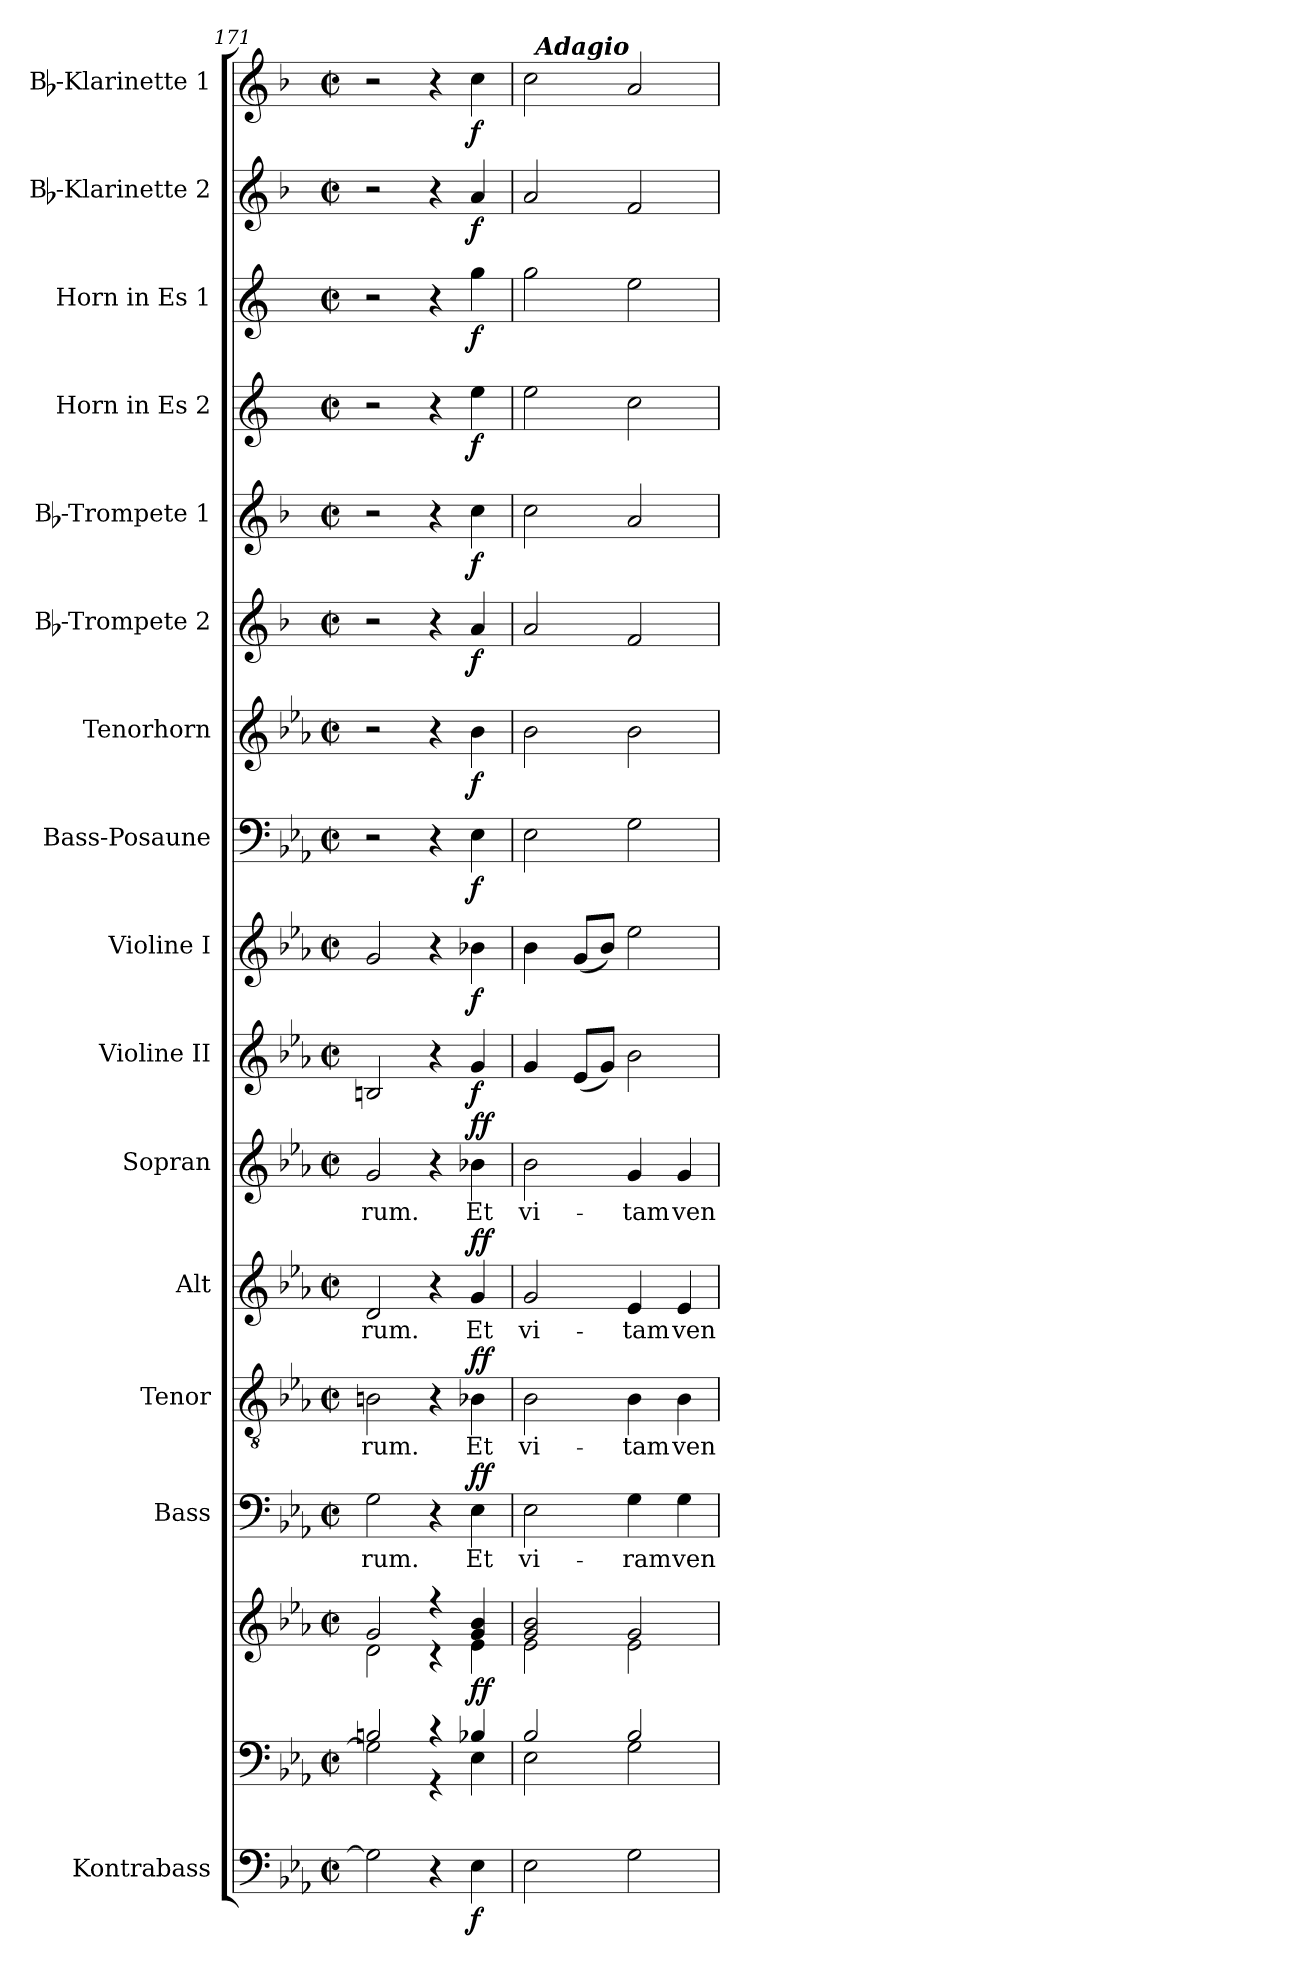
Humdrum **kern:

**kern	**dynam	**kern	**kern	**dynam	**kern	**text	**dynam	**kern	**text	**dynam	**kern	**text	**dynam	**kern	**text	**dynam	**kern	**dynam	**kern	**dynam	**kern	**dynam	**kern	**dynam	**kern	**dynam	**kern	**dynam	**kern	**dynam	**kern	**dynam	**kern	**dynam	**kern	**dynam
*part16	*part16	*part15	*part15	*part15	*part14	*part14	*part14	*part13	*part13	*part13	*part12	*part12	*part12	*part11	*part11	*part11	*part10	*part10	*part9	*part9	*part8	*part8	*part7	*part7	*part6	*part6	*part5	*part5	*part4	*part4	*part3	*part3	*part2	*part2	*part1	*part1
*staff17	*staff17	*staff16	*staff15	*staff15/16	*staff14	*staff14	*staff14	*staff13	*staff13	*staff13	*staff12	*staff12	*staff12	*staff11	*staff11	*staff11	*staff10	*staff10	*staff9	*staff9	*staff8	*staff8	*staff7	*staff7	*staff6	*staff6	*staff5	*staff5	*staff4	*staff4	*staff3	*staff3	*staff2	*staff2	*staff1	*staff1
*I"Kontrabass	*	*	*	*	*I"Bass	*	*	*I"Tenor	*	*	*I"Alt	*	*	*I"Sopran	*	*	*I"Violine II	*	*I"Violine I	*	*I"Bass-Posaune	*	*I"Tenorhorn	*	*I"Bb-Trompete 2	*	*I"Bb-Trompete 1	*	*I"Horn in Es 2	*	*I"Horn in Es 1	*	*I"Bb-Klarinette 2	*	*I"Bb-Klarinette 1	*
*I'Kb.	*	*	*	*	*I'B.	*	*	*I'T.	*	*	*I'A.	*	*	*I'S.	*	*	*I'Vl. II	*	*I'Vl. I	*	*I'B. Pos.	*	*I'T. Hrn.	*	*I'Bb Trp. 2	*	*I'Bb Trp. 1	*	*	*	*	*	*I'Bb Kl. 2	*	*I'Bb Kl. 1	*
*clefF4	*	*clefF4	*clefG2	*	*clefF4	*	*	*clefGv2	*	*	*clefG2	*	*	*clefG2	*	*	*clefG2	*	*clefG2	*	*clefF4	*	*clefG2	*	*clefG2	*	*clefG2	*	*clefG2	*	*clefG2	*	*clefG2	*	*clefG2	*
*ITrd7c12	*	*	*	*	*	*	*	*	*	*	*	*	*	*	*	*	*	*	*	*	*	*	*ITrd8c14	*	*ITrd1c2	*	*ITrd1c2	*	*ITrd5c9	*	*ITrd5c9	*	*ITrd1c2	*	*ITrd1c2	*
*k[b-e-a-]	*	*k[b-e-a-]	*k[b-e-a-]	*	*k[b-e-a-]	*	*	*k[b-e-a-]	*	*	*k[b-e-a-]	*	*	*k[b-e-a-]	*	*	*k[b-e-a-]	*	*k[b-e-a-]	*	*k[b-e-a-]	*	*k[b-e-a-]	*	*k[b-e-a-]	*	*k[b-e-a-]	*	*k[b-e-a-]	*	*k[b-e-a-]	*	*k[b-e-a-]	*	*k[b-e-a-]	*
*E-:	*	*E-:	*E-:	*	*E-:	*	*	*E-:	*	*	*E-:	*	*	*E-:	*	*	*E-:	*	*E-:	*	*E-:	*	*E-:	*	*E-:	*	*E-:	*	*E-:	*	*E-:	*	*E-:	*	*E-:	*
*M2/2	*	*M2/2	*M2/2	*	*M2/2	*	*	*M2/2	*	*	*M2/2	*	*	*M2/2	*	*	*M2/2	*	*M2/2	*	*M2/2	*	*M2/2	*	*M2/2	*	*M2/2	*	*M2/2	*	*M2/2	*	*M2/2	*	*M2/2	*
*met(c|)	*	*met(c|)	*met(c|)	*	*met(c|)	*	*	*met(c|)	*	*	*met(c|)	*	*	*met(c|)	*	*	*met(c|)	*	*met(c|)	*	*met(c|)	*	*met(c|)	*	*met(c|)	*	*met(c|)	*	*met(c|)	*	*met(c|)	*	*met(c|)	*	*met(c|)	*
=171	=171	=171	=171	=171	=171	=171	=171	=171	=171	=171	=171	=171	=171	=171	=171	=171	=171	=171	=171	=171	=171	=171	=171	=171	=171	=171	=171	=171	=171	=171	=171	=171	=171	=171	=171	=171
*	*	*^	*^	*	*	*	*	*	*	*	*	*	*	*	*	*	*	*	*	*	*	*	*	*	*	*	*	*	*	*	*	*	*	*	*	*
!	!	!	!	!	!	!	!	!LO:LY:b	!	!	!LO:LY:b	!	!	!LO:LY:b	!	!	!LO:LY:b	!	!	!	!	!	!	!	!	!	!	!	!	!	!	!	!	!	!	!	!	!
2GG\]	.	2Bn/	2G\]	2g/	2d\	.	2G\	-rum.	.	2Bn\	-rum.	.	2d/	-rum.	.	2g/	-rum.	.	2Bn/	.	2g/	.	2r	.	2r	.	2r	.	2r	.	2r	.	2r	.	2r	.	2r	.
4r	.	4r	4r	4r	4r	.	4r	.	.	4r	.	.	4r	.	.	4r	.	.	4r	.	4r	.	4r	.	4r	.	4r	.	4r	.	4r	.	4r	.	4r	.	4r	.
!	!LO:DY:b	!	!	!	!	!LO:DY:b	!	!LO:LY:b	!LO:DY:a	!	!LO:LY:b	!LO:DY:a	!	!LO:LY:b	!LO:DY:a	!	!LO:LY:b	!LO:DY:a	!	!LO:DY:b	!	!LO:DY:b	!	!LO:DY:b	!	!LO:DY:b	!	!LO:DY:b	!	!LO:DY:b	!	!LO:DY:b	!	!LO:DY:b	!	!LO:DY:b	!	!LO:DY:b
4EE-\	f	4B-X/	4E-\	4g/ 4b-/	4e-\	ff	4E-\	Et	ff	4B-X\	Et	ff	4g/	Et	ff	4b-X\	Et	ff	4g/	f	4b-X\	f	4E-\	f	4B-\	f	4g/	f	4b-\	f	4g\	f	4b-\	f	4g/	f	4b-\	f
=172	=172	=172	=172	=172	=172	=172	=172	=172	=172	=172	=172	=172	=172	=172	=172	=172	=172	=172	=172	=172	=172	=172	=172	=172	=172	=172	=172	=172	=172	=172	=172	=172	=172	=172	=172	=172	=172	=172
!	!	!	!	!	!	!	!	!LO:LY:b	!	!	!LO:LY:b	!	!	!LO:LY:b	!	!	!LO:LY:b	!	!	!	!	!	!	!	!	!	!	!	!	!	!	!	!	!	!	!	!	!
*	*	*	*	*	*	*	*	*	*	*	*	*	*	*	*	*	*	*	*	*	*	*	*	*	*	*	*	*	*	*	*	*	*	*	*	*	*^	*
2EE-\	.	2B-/	2E-\	2g/ 2b-/	2e-\	.	2E-\	vi-	.	2B-\	vi-	.	2g/	vi-	.	2b-\	vi-	.	4g/	.	4b-\	.	2E-\	.	2B-\	.	2g/	.	2b-\	.	2g\	.	2b-\	.	2g/	.	2b-\	32ryy	.
!	!	!	!	!	!	!	!	!	!	!	!	!	!	!	!	!	!	!	!	!	!	!	!	!	!	!	!	!	!	!	!	!	!	!	!	!	!	!LO:TX:a:Bi:t=Adagio	!
.	.	.	.	.	.	.	.	.	.	.	.	.	.	.	.	.	.	.	.	.	.	.	.	.	.	.	.	.	.	.	.	.	.	.	.	.	.	2ryy	.
.	.	.	.	.	.	.	.	.	.	.	.	.	.	.	.	.	.	.	(<8e-/L	.	(<8g/L	.	.	.	.	.	.	.	.	.	.	.	.	.	.	.	.	.	.
.	.	.	.	.	.	.	.	.	.	.	.	.	.	.	.	.	.	.	8g/J)	.	8b-/J)	.	.	.	.	.	.	.	.	.	.	.	.	.	.	.	.	.	.
!	!	!	!	!	!	!	!	!LO:LY:b	!	!	!LO:LY:b	!	!	!LO:LY:b	!	!	!LO:LY:b	!	!	!	!	!	!	!	!	!	!	!	!	!	!	!	!	!	!	!	!	!	!
2GG\	.	2B-/	2G\	2g/	2e-\	.	4G\	-ram	.	4B-\	-tam	.	4e-/	-tam	.	4g/	-tam	.	2b-\	.	2ee-\	.	2G\	.	2B-\	.	2e-/	.	2g/	.	2e-\	.	2g\	.	2e-/	.	2g/	.	.
.	.	.	.	.	.	.	.	.	.	.	.	.	.	.	.	.	.	.	.	.	.	.	.	.	.	.	.	.	.	.	.	.	.	.	.	.	.	4...ryy	.
!	!	!	!	!	!	!	!	!LO:LY:b	!	!	!LO:LY:b	!	!	!LO:LY:b	!	!	!LO:LY:b	!	!	!	!	!	!	!	!	!	!	!	!	!	!	!	!	!	!	!	!	!	!
.	.	.	.	.	.	.	4G\	ven-	.	4B-\	ven-	.	4e-/	ven-	.	4g/	ven-	.	.	.	.	.	.	.	.	.	.	.	.	.	.	.	.	.	.	.	.	.	.
*	*	*v	*v	*	*	*	*	*	*	*	*	*	*	*	*	*	*	*	*	*	*	*	*	*	*	*	*	*	*	*	*	*	*	*	*	*	*v	*v	*
*	*	*	*v	*v	*	*	*	*	*	*	*	*	*	*	*	*	*	*	*	*	*	*	*	*	*	*	*	*	*	*	*	*	*	*	*	*	*
=	=	=	=	=	=	=	=	=	=	=	=	=	=	=	=	=	=	=	=	=	=	=	=	=	=	=	=	=	=	=	=	=	=	=	=	=
*-	*-	*-	*-	*-	*-	*-	*-	*-	*-	*-	*-	*-	*-	*-	*-	*-	*-	*-	*-	*-	*-	*-	*-	*-	*-	*-	*-	*-	*-	*-	*-	*-	*-	*-	*-	*-
